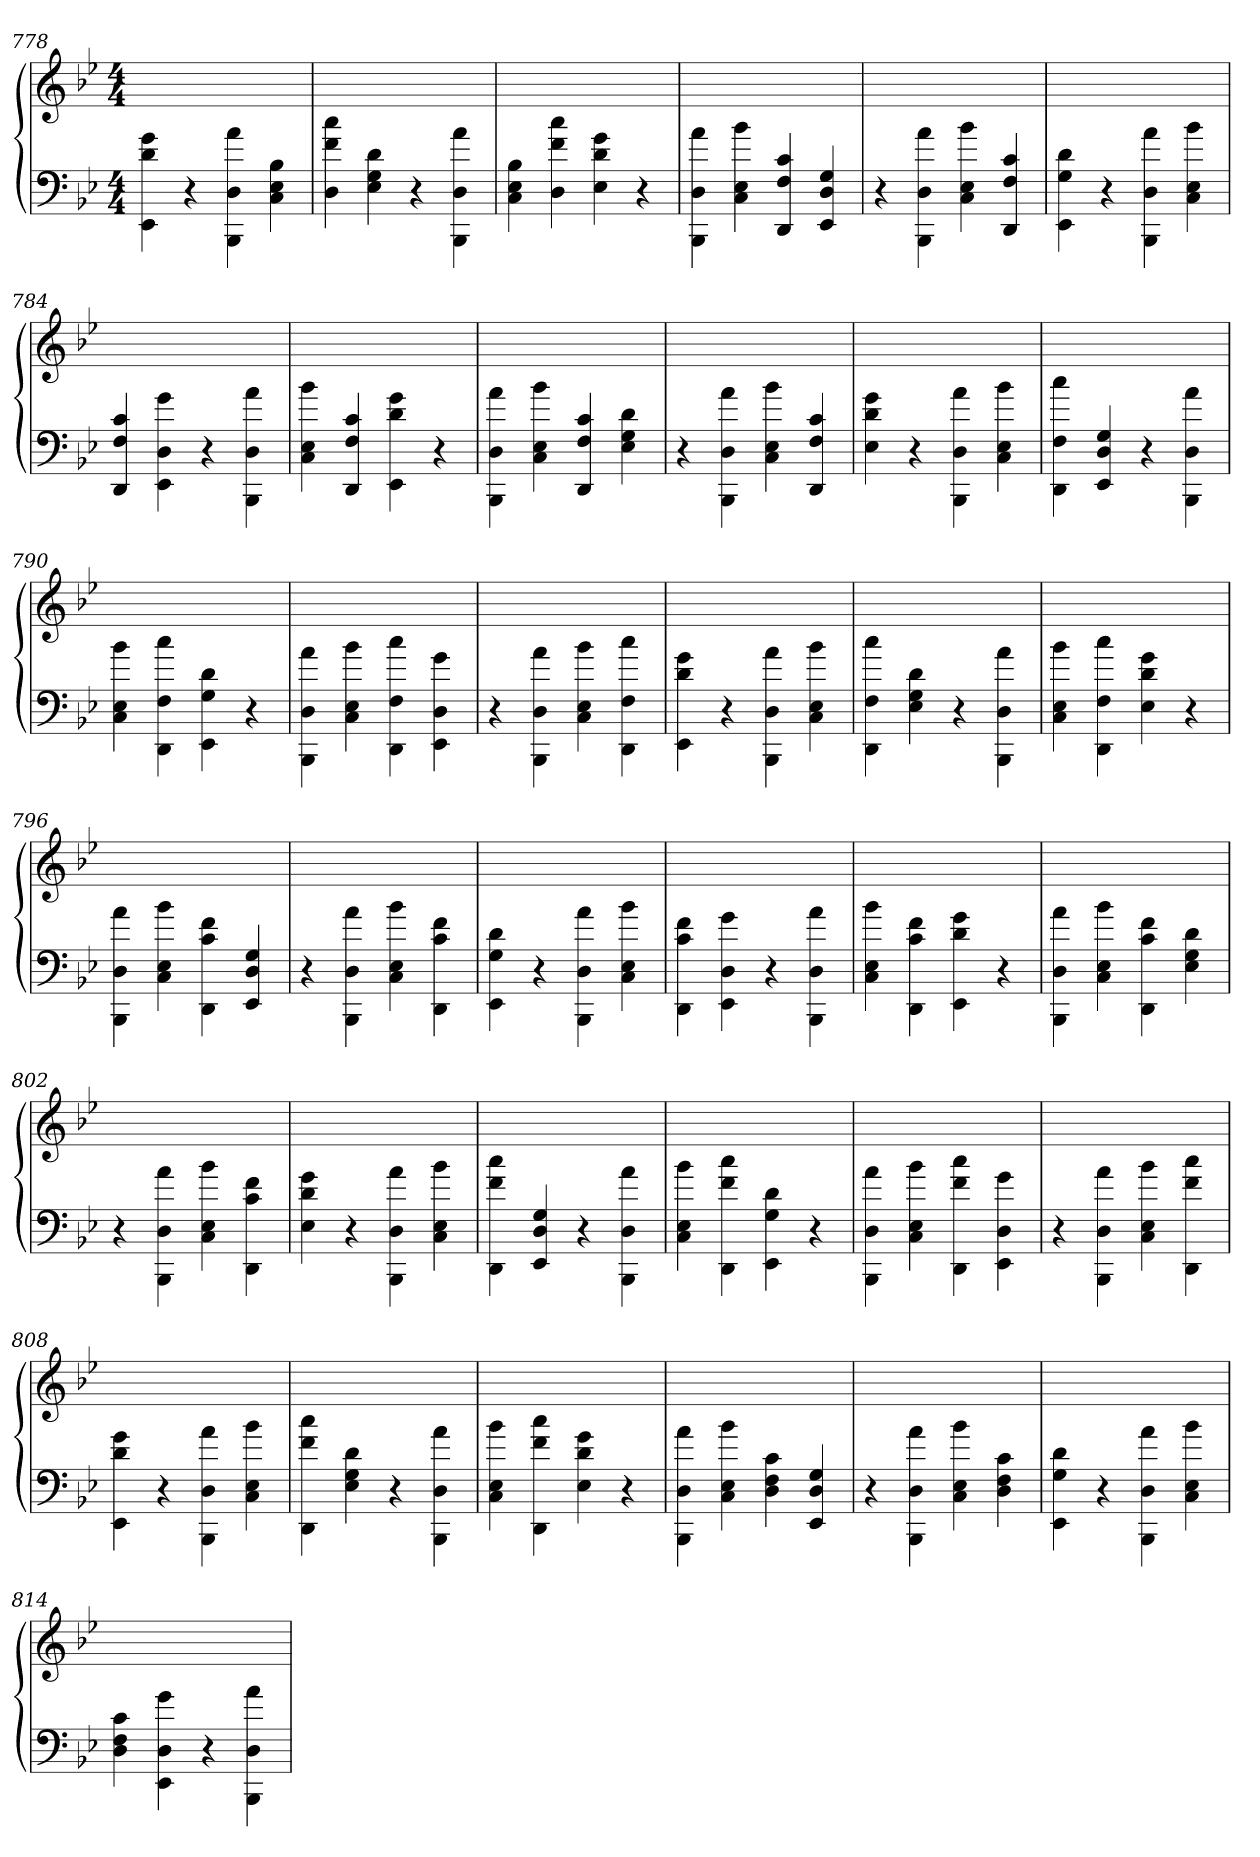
**kern	**kern
*part2	*part1
*staff2	*staff1
*clefF4	*clefG2
*k[b-e-]	*k[b-e-]
*B-:	*B-:
*M4/4	*M4/4
=778	=778
4EE- 4d 4g	1ryy
4r	.
4BBB- 4D 4a	.
4C 4E- 4B-	.
=779	=779
4D 4f 4cc	1ryy
4E- 4G 4d	.
4r	.
4BBB- 4D 4a	.
=780	=780
4C 4E- 4B-	1ryy
4D 4f 4cc	.
4E- 4d 4g	.
4r	.
=781	=781
4BBB- 4D 4a	1ryy
4C 4E- 4b-	.
4DD 4F 4c	.
4EE- 4D 4G	.
=782	=782
4r	1ryy
4BBB- 4D 4a	.
4C 4E- 4b-	.
4DD 4F 4c	.
=783	=783
4EE- 4G 4d	1ryy
4r	.
4BBB- 4D 4a	.
4C 4E- 4b-	.
=784	=784
4DD 4F 4c	1ryy
4EE- 4D 4g	.
4r	.
4BBB- 4D 4a	.
=785	=785
4C 4E- 4b-	1ryy
4DD 4F 4c	.
4EE- 4d 4g	.
4r	.
=786	=786
4BBB- 4D 4a	1ryy
4C 4E- 4b-	.
4DD 4F 4c	.
4E- 4G 4d	.
=787	=787
4r	1ryy
4BBB- 4D 4a	.
4C 4E- 4b-	.
4DD 4F 4c	.
=788	=788
4E- 4d 4g	1ryy
4r	.
4BBB- 4D 4a	.
4C 4E- 4b-	.
=789	=789
4DD 4F 4cc	1ryy
4EE- 4D 4G	.
4r	.
4BBB- 4D 4a	.
=790	=790
4C 4E- 4b-	1ryy
4DD 4F 4cc	.
4EE- 4G 4d	.
4r	.
=791	=791
4BBB- 4D 4a	1ryy
4C 4E- 4b-	.
4DD 4F 4cc	.
4EE- 4D 4g	.
=792	=792
4r	1ryy
4BBB- 4D 4a	.
4C 4E- 4b-	.
4DD 4F 4cc	.
=793	=793
4EE- 4d 4g	1ryy
4r	.
4BBB- 4D 4a	.
4C 4E- 4b-	.
=794	=794
4DD 4F 4cc	1ryy
4E- 4G 4d	.
4r	.
4BBB- 4D 4a	.
=795	=795
4C 4E- 4b-	1ryy
4DD 4F 4cc	.
4E- 4d 4g	.
4r	.
=796	=796
4BBB- 4D 4a	1ryy
4C 4E- 4b-	.
4DD 4c 4f	.
4EE- 4D 4G	.
=797	=797
4r	1ryy
4BBB- 4D 4a	.
4C 4E- 4b-	.
4DD 4c 4f	.
=798	=798
4EE- 4G 4d	1ryy
4r	.
4BBB- 4D 4a	.
4C 4E- 4b-	.
=799	=799
4DD 4c 4f	1ryy
4EE- 4D 4g	.
4r	.
4BBB- 4D 4a	.
=800	=800
4C 4E- 4b-	1ryy
4DD 4c 4f	.
4EE- 4d 4g	.
4r	.
=801	=801
4BBB- 4D 4a	1ryy
4C 4E- 4b-	.
4DD 4c 4f	.
4E- 4G 4d	.
=802	=802
4r	1ryy
4BBB- 4D 4a	.
4C 4E- 4b-	.
4DD 4c 4f	.
=803	=803
4E- 4d 4g	1ryy
4r	.
4BBB- 4D 4a	.
4C 4E- 4b-	.
=804	=804
4DD 4f 4cc	1ryy
4EE- 4D 4G	.
4r	.
4BBB- 4D 4a	.
=805	=805
4C 4E- 4b-	1ryy
4DD 4f 4cc	.
4EE- 4G 4d	.
4r	.
=806	=806
4BBB- 4D 4a	1ryy
4C 4E- 4b-	.
4DD 4f 4cc	.
4EE- 4D 4g	.
=807	=807
4r	1ryy
4BBB- 4D 4a	.
4C 4E- 4b-	.
4DD 4f 4cc	.
=808	=808
4EE- 4d 4g	1ryy
4r	.
4BBB- 4D 4a	.
4C 4E- 4b-	.
=809	=809
4DD 4f 4cc	1ryy
4E- 4G 4d	.
4r	.
4BBB- 4D 4a	.
=810	=810
4C 4E- 4b-	1ryy
4DD 4f 4cc	.
4E- 4d 4g	.
4r	.
=811	=811
4BBB- 4D 4a	1ryy
4C 4E- 4b-	.
4D 4F 4c	.
4EE- 4D 4G	.
=812	=812
4r	1ryy
4BBB- 4D 4a	.
4C 4E- 4b-	.
4D 4F 4c	.
=813	=813
4EE- 4G 4d	1ryy
4r	.
4BBB- 4D 4a	.
4C 4E- 4b-	.
=814	=814
4D 4F 4c	1ryy
4EE- 4D 4g	.
4r	.
4BBB- 4D 4a	.
=	=
*-	*-
